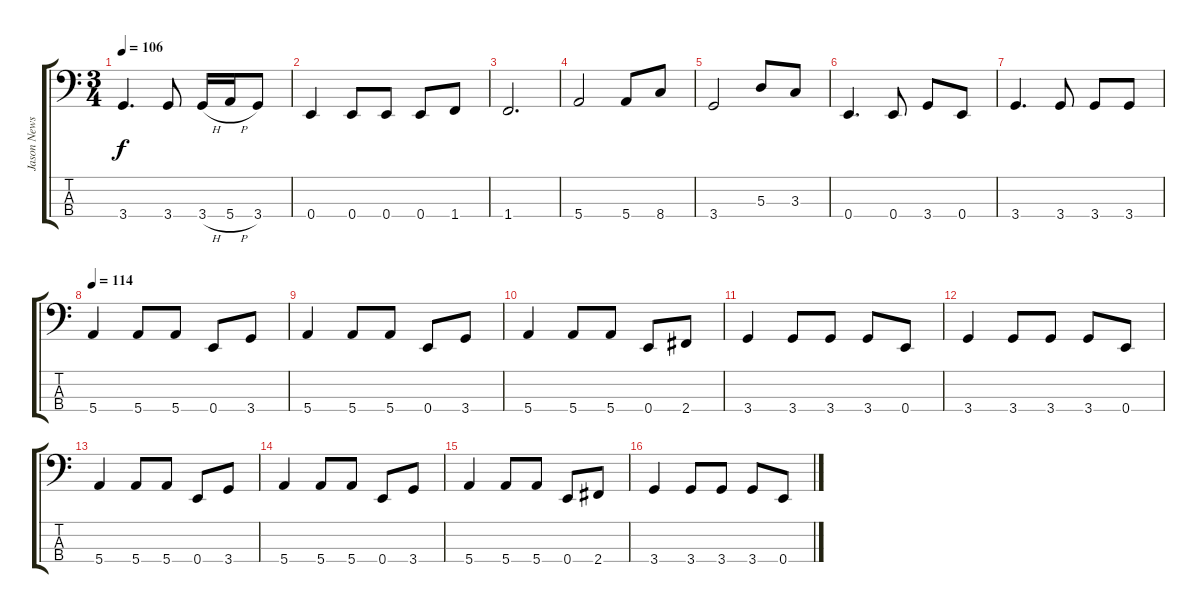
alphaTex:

\track ("Jason Newstead" "Jason News") {instrument electricbasspick}
\staff {score tabs}
\tuning (G2 D2 A1 E1) {hide}
\ts (3 4)
\tempo 106
\clef f4
\ks c
3.4.4{d dy f} 3.4.8 3.4{h}.16 5.4{h}.16 3.4.8 |
0.4.4 0.4.8 0.4.8 0.4.8 1.4.8 |
1.4.2{d} |
5.4.2 5.4.8 8.4.8 |
3.4.2 5.3.8 3.3.8 |
0.4.4{d} 0.4.8 3.4.8 0.4.8 |
3.4.4{d} 3.4.8 3.4.8 3.4.8 |
\tempo 114
5.4.4 5.4.8 5.4.8 0.4.8 3.4.8 |
5.4.4 5.4.8 5.4.8 0.4.8 3.4.8 |
5.4.4 5.4.8 5.4.8 0.4.8 2.4.8 |
3.4.4 3.4.8 3.4.8 3.4.8 0.4.8 |
3.4.4 3.4.8 3.4.8 3.4.8 0.4.8 |
5.4.4 5.4.8 5.4.8 0.4.8 3.4.8 |
5.4.4 5.4.8 5.4.8 0.4.8 3.4.8 |
5.4.4 5.4.8 5.4.8 0.4.8 2.4.8 |
3.4.4 3.4.8 3.4.8 3.4.8 0.4.8
